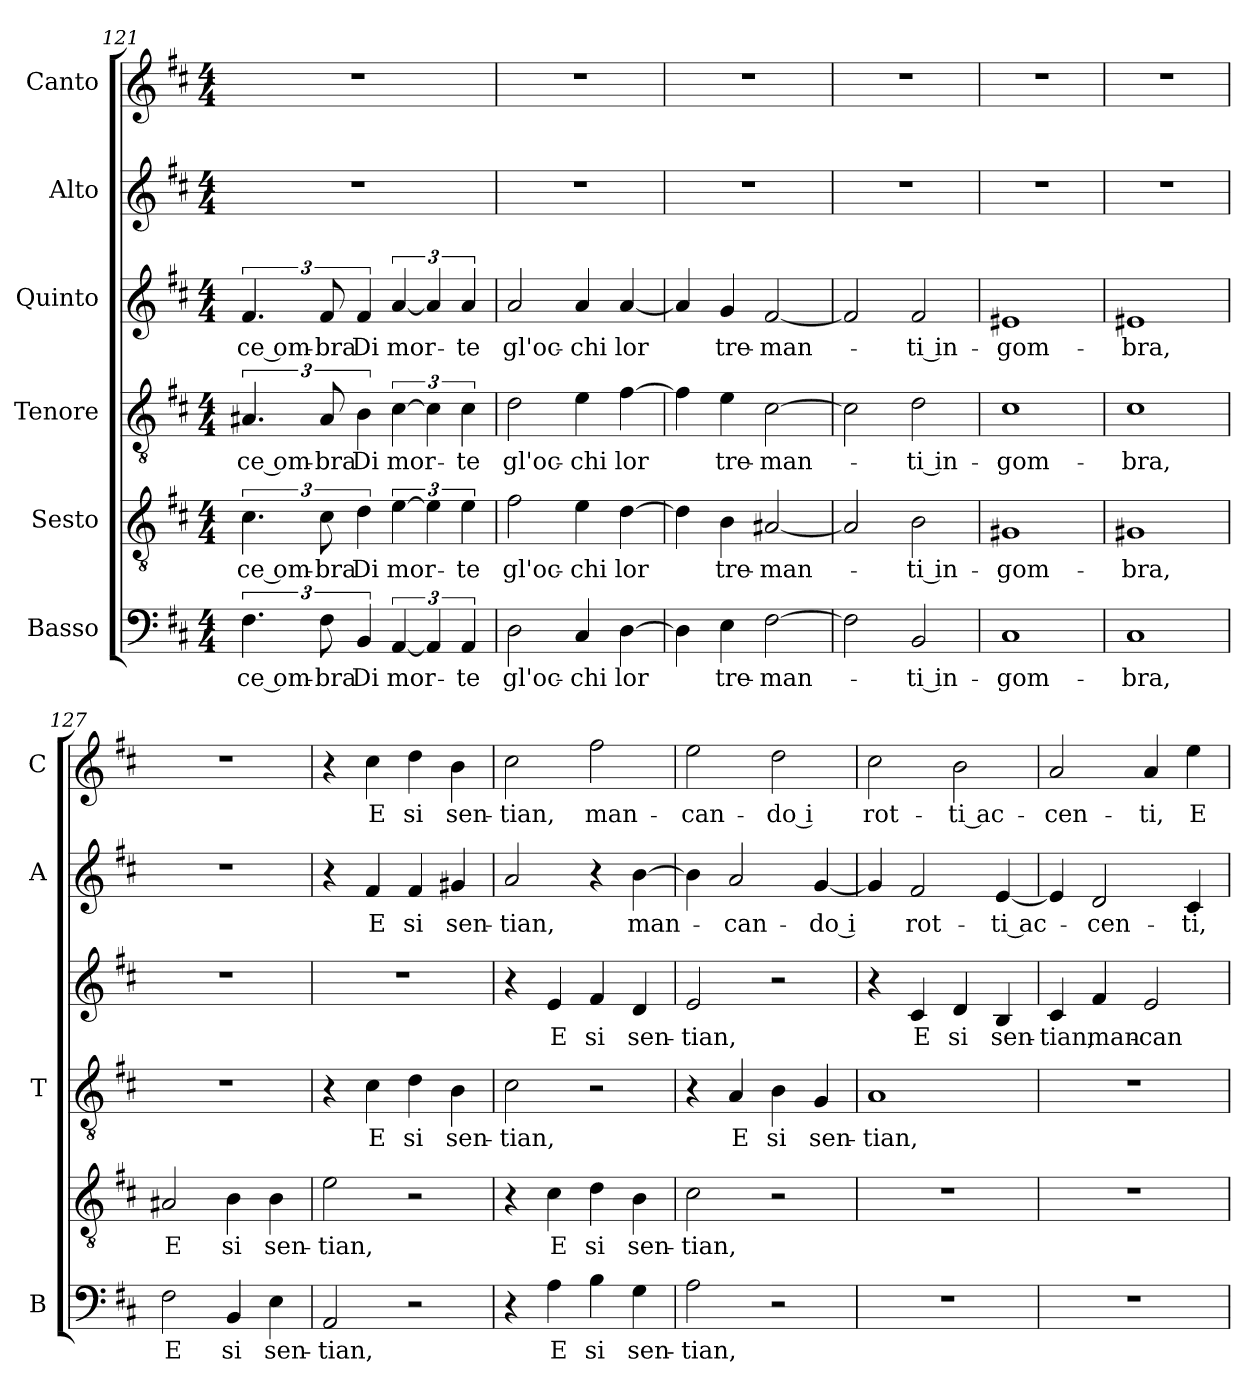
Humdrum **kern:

**kern	**text	**kern	**text	**kern	**text	**kern	**text	**kern	**text	**kern	**text
*part6	*part6	*part5	*part5	*part4	*part4	*part3	*part3	*part2	*part2	*part1	*part1
*staff6	*staff6	*staff5	*staff5	*staff4	*staff4	*staff3	*staff3	*staff2	*staff2	*staff1	*staff1
*I"Basso	*	*I"Sesto	*	*I"Tenore	*	*I"Quinto	*	*I"Alto	*	*I"Canto	*
*I'B	*	*	*	*I'T	*	*	*	*I'A	*	*I'C	*
*clefF4	*	*clefGv2	*	*clefGv2	*	*clefG2	*	*clefG2	*	*clefG2	*
*k[f#c#]	*	*k[f#c#]	*	*k[f#c#]	*	*k[f#c#]	*	*k[f#c#]	*	*k[f#c#]	*
*D:	*	*D:	*	*D:	*	*D:	*	*D:	*	*D:	*
*M4/4	*	*M4/4	*	*M4/4	*	*M4/4	*	*M4/4	*	*M4/4	*
=121	=121	=121	=121	=121	=121	=121	=121	=121	=121	=121	=121
!	!LO:LY:b	!	!LO:LY:b	!	!LO:LY:b	!	!LO:LY:b	!	!	!	!
6.F#\	-ce om-	6.c#\	-ce om-	6.A#X/	-ce om-	6.f#/	-ce om-	1r	.	1r	.
!	!LO:LY:b	!	!LO:LY:b	!	!LO:LY:b	!	!LO:LY:b	!	!	!	!
12F#\	-bra	12c#\	-bra	12A#/	-bra	12f#/	-bra	.	.	.	.
!	!LO:LY:b	!	!LO:LY:b	!	!LO:LY:b	!	!LO:LY:b	!	!	!	!
6BB/	Di	6d\	Di	6B\	Di	6f#/	Di	.	.	.	.
!	!LO:LY:b	!	!LO:LY:b	!	!LO:LY:b	!	!LO:LY:b	!	!	!	!
[6AA/	mor-	[6e\	mor-	[6c#\	mor-	[6a/	mor-	.	.	.	.
6AA/]	.	6e\]	.	6c#\]	.	6a/]	.	.	.	.	.
!	!LO:LY:b	!	!LO:LY:b	!	!LO:LY:b	!	!LO:LY:b	!	!	!	!
6AA/	-te	6e\	-te	6c#\	-te	6a/	-te	.	.	.	.
=122	=122	=122	=122	=122	=122	=122	=122	=122	=122	=122	=122
!	!LO:LY:b	!	!LO:LY:b	!	!LO:LY:b	!	!LO:LY:b	!	!	!	!
2D\	gl'oc-	2f#\	gl'oc-	2d\	gl'oc-	2a/	gl'oc-	1r	.	1r	.
!	!LO:LY:b	!	!LO:LY:b	!	!LO:LY:b	!	!LO:LY:b	!	!	!	!
4C#/	-chi	4e\	-chi	4e\	-chi	4a/	-chi	.	.	.	.
!	!LO:LY:b	!	!LO:LY:b	!	!LO:LY:b	!	!LO:LY:b	!	!	!	!
[4D\	lor	[4d\	lor	[4f#\	lor	[4a/	lor	.	.	.	.
=123	=123	=123	=123	=123	=123	=123	=123	=123	=123	=123	=123
4D\]	.	4d\]	.	4f#\]	.	4a/]	.	1r	.	1r	.
!	!LO:LY:b	!	!LO:LY:b	!	!LO:LY:b	!	!LO:LY:b	!	!	!	!
4E\	tre-	4B\	tre-	4e\	tre-	4g/	tre-	.	.	.	.
!	!LO:LY:b	!	!LO:LY:b	!	!LO:LY:b	!	!LO:LY:b	!	!	!	!
[2F#\	-man-	[2A#X/	-man-	[2c#\	-man-	[2f#/	-man-	.	.	.	.
=124	=124	=124	=124	=124	=124	=124	=124	=124	=124	=124	=124
2F#\]	.	2A#/]	.	2c#\]	.	2f#/]	.	1r	.	1r	.
!	!LO:LY:b	!	!LO:LY:b	!	!LO:LY:b	!	!LO:LY:b	!	!	!	!
2BB/	-ti in-	2B\	-ti in-	2d\	-ti in-	2f#/	-ti in-	.	.	.	.
!!LO:LB:g=z
=125	=125	=125	=125	=125	=125	=125	=125	=125	=125	=125	=125
!	!LO:LY:b	!	!LO:LY:b	!	!LO:LY:b	!	!LO:LY:b	!	!	!	!
1C#	-gom-	1G#X	-gom-	1c#	-gom-	1e#X	-gom-	1r	.	1r	.
=126	=126	=126	=126	=126	=126	=126	=126	=126	=126	=126	=126
!	!LO:LY:b	!	!LO:LY:b	!	!LO:LY:b	!	!LO:LY:b	!	!	!	!
1C#	-bra,	1G#X	-bra,	1c#	-bra,	1e#X	-bra,	1r	.	1r	.
=127	=127	=127	=127	=127	=127	=127	=127	=127	=127	=127	=127
!	!LO:LY:b	!	!LO:LY:b	!	!	!	!	!	!	!	!
2F#\	E	2A#X/	E	1r	.	1r	.	1r	.	1r	.
!	!LO:LY:b	!	!LO:LY:b	!	!	!	!	!	!	!	!
4BB/	si	4B\	si	.	.	.	.	.	.	.	.
!	!LO:LY:b	!	!LO:LY:b	!	!	!	!	!	!	!	!
4E\	sen-	4B\	sen-	.	.	.	.	.	.	.	.
=128	=128	=128	=128	=128	=128	=128	=128	=128	=128	=128	=128
!	!LO:LY:b	!	!LO:LY:b	!	!	!	!	!	!	!	!
2AA/	-tian,	2e\	-tian,	4r	.	1r	.	4r	.	4r	.
!	!	!	!	!	!LO:LY:b	!	!	!	!LO:LY:b	!	!LO:LY:b
.	.	.	.	4c#\	E	.	.	4f#/	E	4cc#\	E
!	!	!	!	!	!LO:LY:b	!	!	!	!LO:LY:b	!	!LO:LY:b
2r	.	2r	.	4d\	si	.	.	4f#/	si	4dd\	si
!	!	!	!	!	!LO:LY:b	!	!	!	!LO:LY:b	!	!LO:LY:b
.	.	.	.	4B\	sen-	.	.	4g#X/	sen-	4b\	sen-
=129	=129	=129	=129	=129	=129	=129	=129	=129	=129	=129	=129
!	!	!	!	!	!LO:LY:b	!	!	!	!LO:LY:b	!	!LO:LY:b
4r	.	4r	.	2c#\	-tian,	4r	.	2a/	-tian,	2cc#\	-tian,
!	!LO:LY:b	!	!LO:LY:b	!	!	!	!LO:LY:b	!	!	!	!
4A\	E	4c#\	E	.	.	4e/	E	.	.	.	.
!	!LO:LY:b	!	!LO:LY:b	!	!	!	!LO:LY:b	!	!	!	!LO:LY:b
4B\	si	4d\	si	2r	.	4f#/	si	4r	.	2ff#\	man-
!	!LO:LY:b	!	!LO:LY:b	!	!	!	!LO:LY:b	!	!LO:LY:b	!	!
4G\	sen-	4B\	sen-	.	.	4d/	sen-	[4b\	man-	.	.
=130	=130	=130	=130	=130	=130	=130	=130	=130	=130	=130	=130
!	!LO:LY:b	!	!LO:LY:b	!	!	!	!LO:LY:b	!	!	!	!LO:LY:b
2A\	-tian,	2c#\	-tian,	4r	.	2e/	-tian,	4b\]	.	2ee\	-can-
!	!	!	!	!	!LO:LY:b	!	!	!	!LO:LY:b	!	!
.	.	.	.	4A/	E	.	.	2a/	-can-	.	.
!	!	!	!	!	!LO:LY:b	!	!	!	!	!	!LO:LY:b
2r	.	2r	.	4B\	si	2r	.	.	.	2dd\	-do i
!	!	!	!	!	!LO:LY:b	!	!	!	!LO:LY:b	!	!
.	.	.	.	4G/	sen-	.	.	[4g/	-do i	.	.
=131	=131	=131	=131	=131	=131	=131	=131	=131	=131	=131	=131
!	!	!	!	!	!LO:LY:b	!	!	!	!	!	!LO:LY:b
1r	.	1r	.	1A	-tian,	4r	.	4g/]	.	2cc#\	rot-
!	!	!	!	!	!	!	!LO:LY:b	!	!LO:LY:b	!	!
.	.	.	.	.	.	4c#/	E	2f#/	rot-	.	.
!	!	!	!	!	!	!	!LO:LY:b	!	!	!	!LO:LY:b
.	.	.	.	.	.	4d/	si	.	.	2b\	-ti ac-
!	!	!	!	!	!	!	!LO:LY:b	!	!LO:LY:b	!	!
.	.	.	.	.	.	4B/	sen-	[4e/	-ti ac-	.	.
=132	=132	=132	=132	=132	=132	=132	=132	=132	=132	=132	=132
!	!	!	!	!	!	!	!LO:LY:b	!	!	!	!LO:LY:b
1r	.	1r	.	1r	.	4c#/	-tian,	4e/]	.	2a/	-cen-
!	!	!	!	!	!	!	!LO:LY:b	!	!LO:LY:b	!	!
.	.	.	.	.	.	4f#/	man-	2d/	-cen-	.	.
!	!	!	!	!	!	!	!LO:LY:b	!	!	!	!LO:LY:b
.	.	.	.	.	.	2e/	-can-	.	.	4a/	-ti,
!	!	!	!	!	!	!	!	!	!LO:LY:b	!	!LO:LY:b
.	.	.	.	.	.	.	.	4c#/	-ti,	4ee\	E
=	=	=	=	=	=	=	=	=	=	=	=
*-	*-	*-	*-	*-	*-	*-	*-	*-	*-	*-	*-
